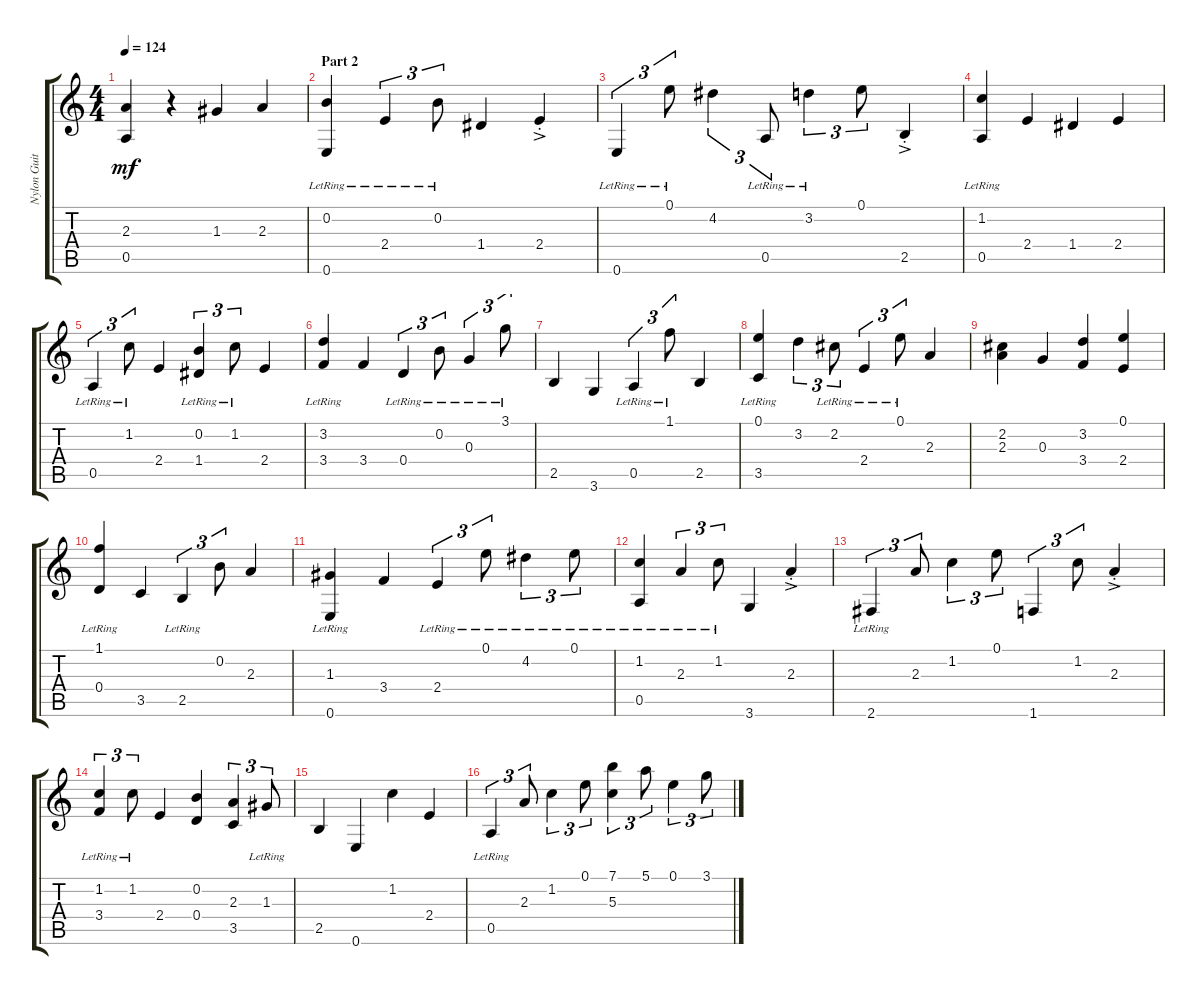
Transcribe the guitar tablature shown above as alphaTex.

\track ("Nylon Guitar" "Nylon Guit") {instrument acousticguitarnylon}
\staff {score tabs}
\tuning (E4 B3 G3 D3 A2 E2) {hide}
\ts (4 4)
\tempo 124
\clef g2
\ks c
(2.3 0.5).4{dy mf} r.4 1.3.4 2.3.4 |
\section ("" "Part 2")
(0.2{lr} 0.6{lr}).4 2.4{lr}.4{tu (3 2)} 0.2{lr}.8{tu (3 2)} 1.4.4 2.4{ac st}.4 |
0.6{lr}.4{tu (3 2)} 0.1{lr}.8{tu (3 2)} 4.2.4{tu (3 2)} 0.5{lr}.8{tu (3 2)} 3.2{lr}.4{tu (3 2)} 0.1.8{tu (3 2)} 2.5{ac st}.4 |
(1.2{lr} 0.5{lr}).4 2.4.4 1.4.4 2.4.4 |
0.5{lr}.4{tu (3 2)} 1.2{lr}.8{tu (3 2)} 2.4.4 (0.2 1.4{lr}).4{tu (3 2)} 1.2{lr}.8{tu (3 2)} 2.4.4 |
(3.2{lr} 3.4).4 3.4.4 0.4{lr}.4{tu (3 2)} 0.2{lr}.8{tu (3 2)} 0.3{lr}.4{tu (3 2)} 3.1{lr}.8{tu (3 2)} |
2.5.4 3.6.4 0.5{lr}.4{tu (3 2)} 1.1{lr}.8{tu (3 2)} 2.5.4 |
(0.1{lr} 3.5{lr}).4 3.2.4{tu (3 2)} 2.2{lr}.8{tu (3 2)} 2.4{lr}.4{tu (3 2)} 0.1{lr}.8{tu (3 2)} 2.3.4 |
(2.2 2.3).4 0.3.4 (3.2 3.4).4 (0.1 2.4).4 |
(1.1{lr} 0.4).4 3.5.4 2.5{lr}.4{tu (3 2)} 0.2.8{tu (3 2)} 2.3.4 |
(1.3 0.6{lr}).4 3.4.4 2.4{lr}.4{tu (3 2)} 0.1{lr}.8{tu (3 2)} 4.2{lr}.4{tu (3 2)} 0.1{lr}.8{tu (3 2)} |
(1.2{lr} 0.5{lr}).4 2.3{lr}.4{tu (3 2)} 1.2{lr}.8{tu (3 2)} 3.6.4 2.3{ac st}.4 |
2.6{lr}.4{tu (3 2)} 2.3.8{tu (3 2)} 1.2.4{tu (3 2)} 0.1.8{tu (3 2)} 1.6.4{tu (3 2)} 1.2.8{tu (3 2)} 2.3{ac st}.4 |
(1.2 3.4{lr}).4{tu (3 2)} 1.2{lr}.8{tu (3 2)} 2.4.4 (0.2 0.4).4 (2.3 3.5).4{tu (3 2)} 1.3{lr}.8{tu (3 2)} |
2.5.4 0.6.4 1.2.4 2.4.4 |
0.5{lr}.4{tu (3 2)} 2.3.8{tu (3 2)} 1.2.4{tu (3 2)} 0.1.8{tu (3 2)} (7.1 5.3).4{tu (3 2)} 5.1.8{tu (3 2)} 0.1.4{tu (3 2)} 3.1.8{tu (3 2)}
